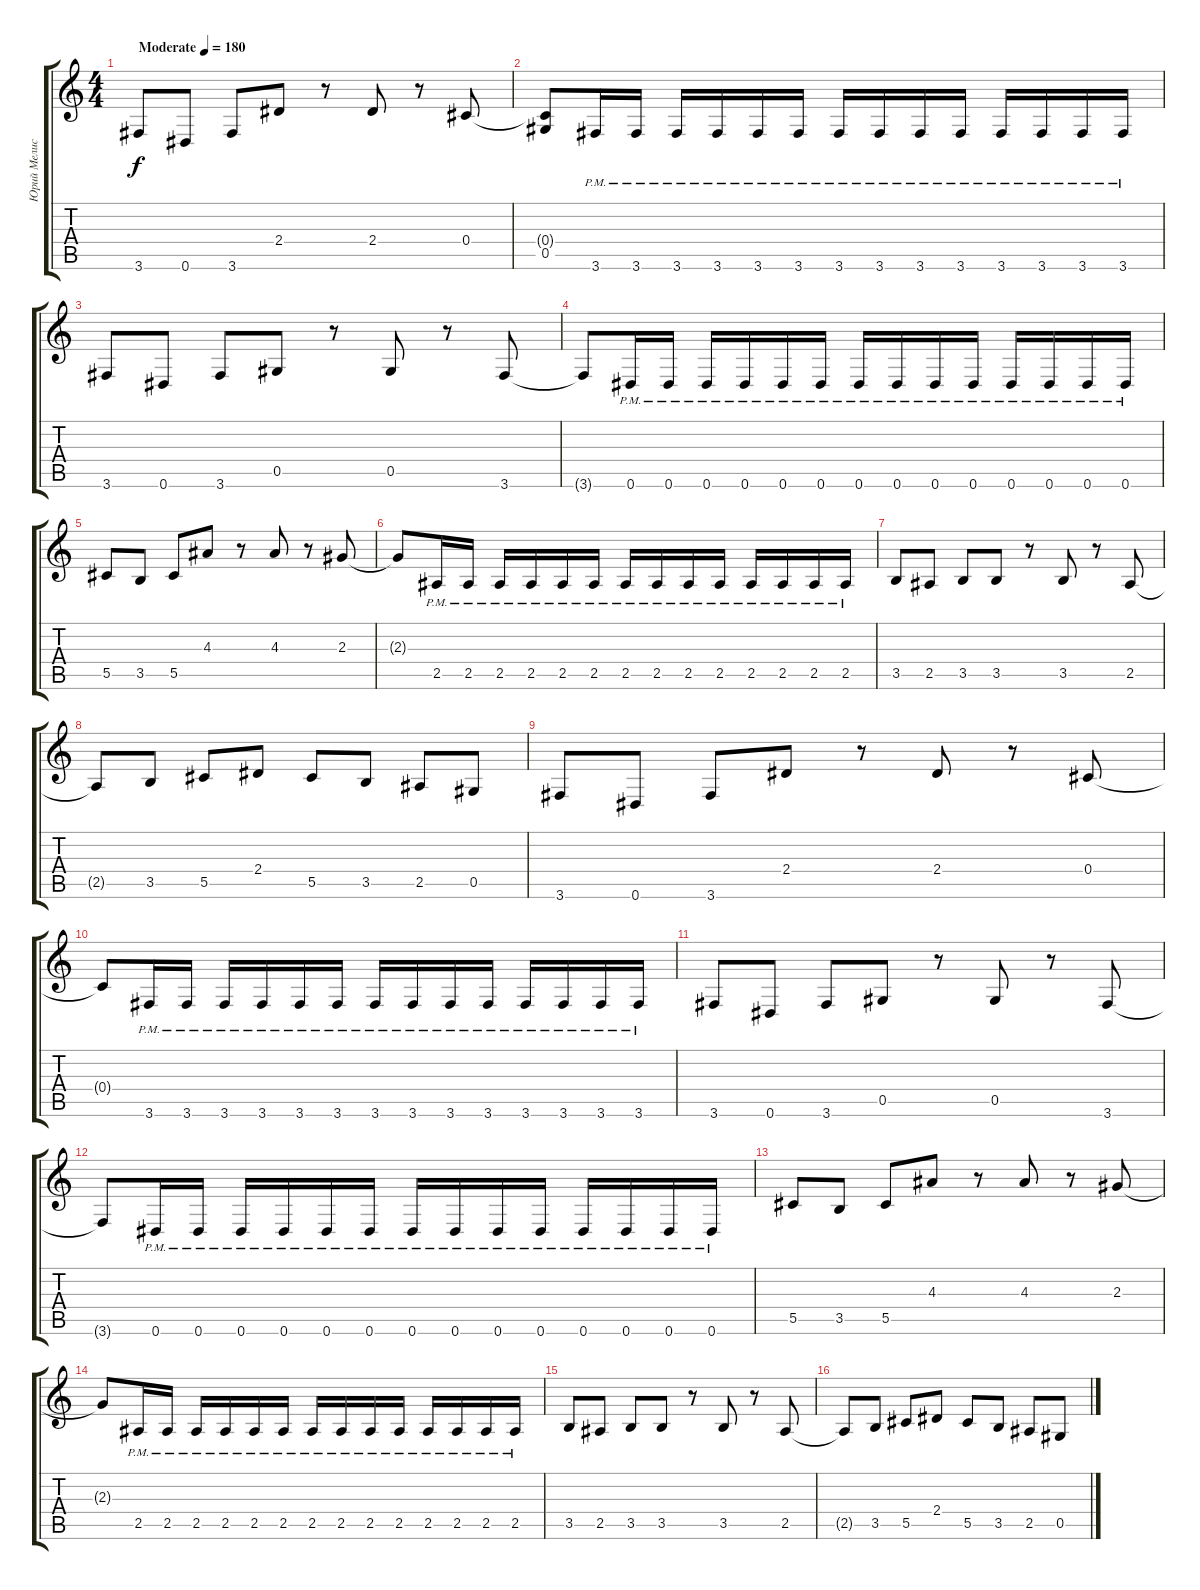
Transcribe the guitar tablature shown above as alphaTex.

\track ("Юрий Мелисов" "Юрий Мелис") {instrument distortionguitar}
\staff {score tabs}
\tuning (Eb4 Bb3 Gb3 Db3 Ab2 Eb2) {hide}
\ts (4 4)
\tempo (180 "Moderate")
\clef g2
\ks c
3.6.8{dy f instrument distortionguitar} 0.6.8 3.6.8 2.4.8 r.8 2.4.8 r.8 0.4.8 |
(0.4{t} 0.5).8 3.6{pm}.16 3.6{pm}.16 3.6{pm}.16 3.6{pm}.16 3.6{pm}.16 3.6{pm}.16 3.6{pm}.16 3.6{pm}.16 3.6{pm}.16 3.6{pm}.16 3.6{pm}.16 3.6{pm}.16 3.6{pm}.16 3.6{pm}.16 |
3.6.8 0.6.8 3.6.8 0.5.8 r.8 0.5.8 r.8 3.6.8 |
3.6{t}.8 0.6{pm}.16 0.6{pm}.16 0.6{pm}.16 0.6{pm}.16 0.6{pm}.16 0.6{pm}.16 0.6{pm}.16 0.6{pm}.16 0.6{pm}.16 0.6{pm}.16 0.6{pm}.16 0.6{pm}.16 0.6{pm}.16 0.6{pm}.16 |
5.5.8 3.5.8 5.5.8 4.3.8 r.8 4.3.8 r.8 2.3.8 |
2.3{t}.8 2.5{pm}.16 2.5{pm}.16 2.5{pm}.16 2.5{pm}.16 2.5{pm}.16 2.5{pm}.16 2.5{pm}.16 2.5{pm}.16 2.5{pm}.16 2.5{pm}.16 2.5{pm}.16 2.5{pm}.16 2.5{pm}.16 2.5{pm}.16 |
3.5.8 2.5.8 3.5.8 3.5.8 r.8 3.5.8 r.8 2.5.8 |
2.5{t}.8 3.5.8 5.5.8 2.4.8 5.5.8 3.5.8 2.5.8 0.5.8 |
3.6.8 0.6.8 3.6.8 2.4.8 r.8 2.4.8 r.8 0.4.8 |
0.4{t}.8 3.6{pm}.16 3.6{pm}.16 3.6{pm}.16 3.6{pm}.16 3.6{pm}.16 3.6{pm}.16 3.6{pm}.16 3.6{pm}.16 3.6{pm}.16 3.6{pm}.16 3.6{pm}.16 3.6{pm}.16 3.6{pm}.16 3.6{pm}.16 |
3.6.8 0.6.8 3.6.8 0.5.8 r.8 0.5.8 r.8 3.6.8 |
3.6{t}.8 0.6{pm}.16 0.6{pm}.16 0.6{pm}.16 0.6{pm}.16 0.6{pm}.16 0.6{pm}.16 0.6{pm}.16 0.6{pm}.16 0.6{pm}.16 0.6{pm}.16 0.6{pm}.16 0.6{pm}.16 0.6{pm}.16 0.6{pm}.16 |
5.5.8 3.5.8 5.5.8 4.3.8 r.8 4.3.8 r.8 2.3.8 |
2.3{t}.8 2.5{pm}.16 2.5{pm}.16 2.5{pm}.16 2.5{pm}.16 2.5{pm}.16 2.5{pm}.16 2.5{pm}.16 2.5{pm}.16 2.5{pm}.16 2.5{pm}.16 2.5{pm}.16 2.5{pm}.16 2.5{pm}.16 2.5{pm}.16 |
3.5.8 2.5.8 3.5.8 3.5.8 r.8 3.5.8 r.8 2.5.8 |
2.5{t}.8 3.5.8 5.5.8 2.4.8 5.5.8 3.5.8 2.5.8 0.5.8
